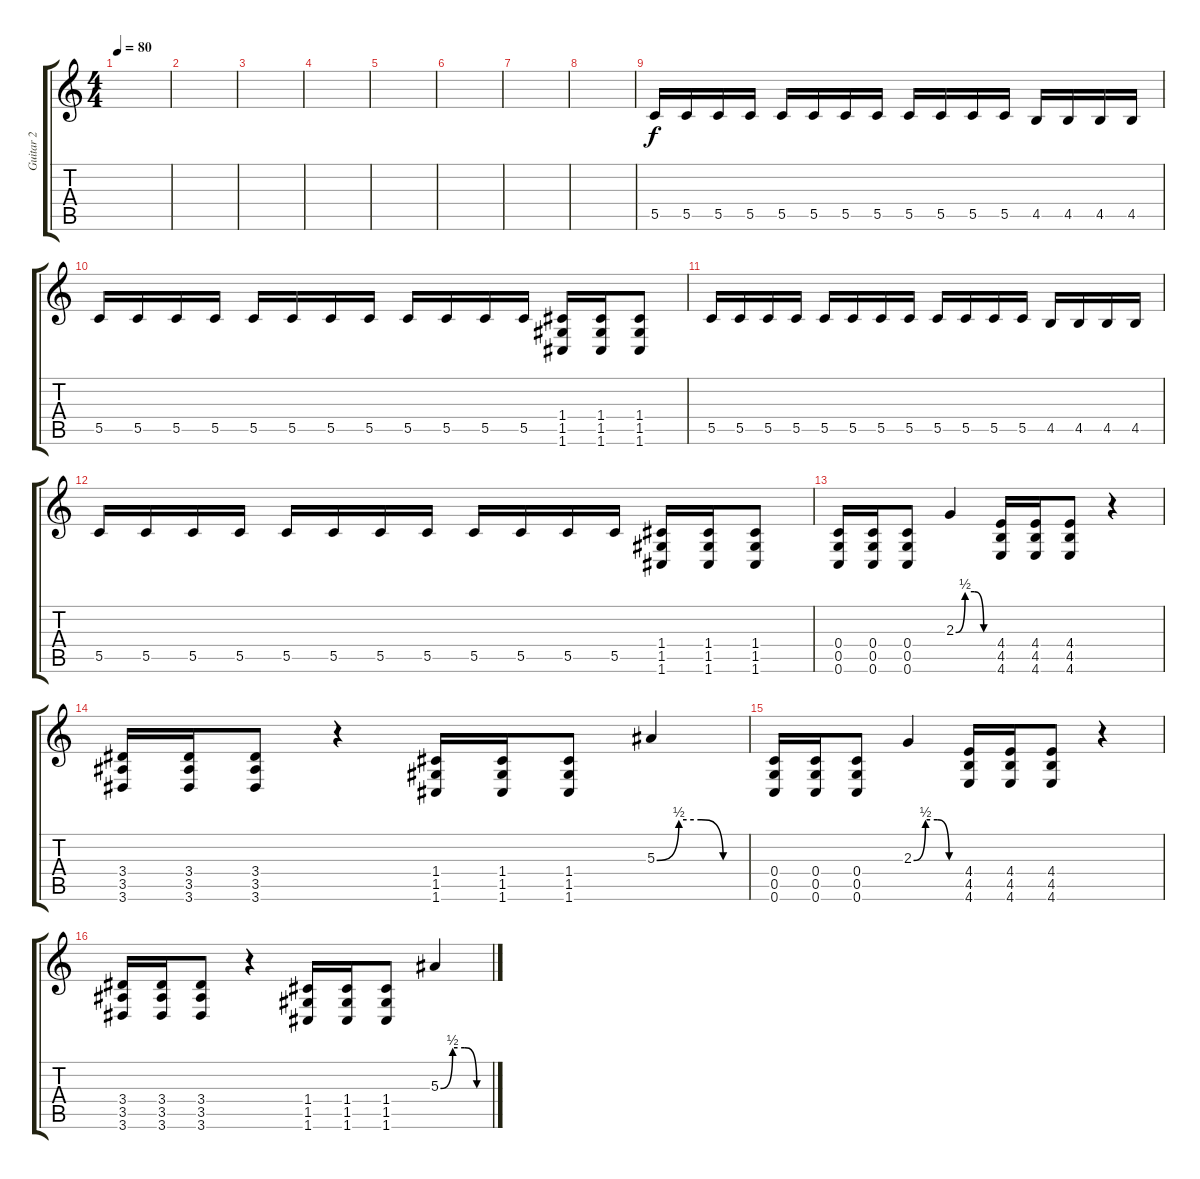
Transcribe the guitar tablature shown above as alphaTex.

\track ("Guitar 2" "Guitar 2") {instrument distortionguitar}
\staff {score tabs}
\tuning (D4 A3 F3 C3 G2 C2) {hide}
\ts (4 4)
\tempo 80
\clef g2
\ks c
|
|
|
|
|
|
|
|
5.5.16 5.5.16 5.5.16 5.5.16 5.5.16 5.5.16 5.5.16 5.5.16 5.5.16 5.5.16 5.5.16 5.5.16 4.5.16 4.5.16 4.5.16 4.5.16 |
5.5.16 5.5.16 5.5.16 5.5.16 5.5.16 5.5.16 5.5.16 5.5.16 5.5.16 5.5.16 5.5.16 5.5.16 (1.4 1.5 1.6).16 (1.4 1.5 1.6).16 (1.4 1.5 1.6).8 |
5.5.16 5.5.16 5.5.16 5.5.16 5.5.16 5.5.16 5.5.16 5.5.16 5.5.16 5.5.16 5.5.16 5.5.16 4.5.16 4.5.16 4.5.16 4.5.16 |
5.5.16 5.5.16 5.5.16 5.5.16 5.5.16 5.5.16 5.5.16 5.5.16 5.5.16 5.5.16 5.5.16 5.5.16 (1.4 1.5 1.6).16 (1.4 1.5 1.6).16 (1.4 1.5 1.6).8 |
(0.4 0.5 0.6).16{balance 16} (0.4 0.5 0.6).16 (0.4 0.5 0.6).8 2.3{be (custom 0 0 15 2 30 2 45 0 60 0)}.4 (4.4 4.5 4.6).16 (4.4 4.5 4.6).16 (4.4 4.5 4.6).8 r.4 |
(3.4 3.5 3.6).16 (3.4 3.5 3.6).16 (3.4 3.5 3.6).8 r.4 (1.4 1.5 1.6).16 (1.4 1.5 1.6).16 (1.4 1.5 1.6).8 5.3{be (custom 0 0 15 2 30 2 45 0 60 0)}.4 |
(0.4 0.5 0.6).16{balance 16} (0.4 0.5 0.6).16 (0.4 0.5 0.6).8 2.3{be (custom 0 0 15 2 30 2 45 0 60 0)}.4 (4.4 4.5 4.6).16 (4.4 4.5 4.6).16 (4.4 4.5 4.6).8 r.4 |
(3.4 3.5 3.6).16 (3.4 3.5 3.6).16 (3.4 3.5 3.6).8 r.4 (1.4 1.5 1.6).16 (1.4 1.5 1.6).16 (1.4 1.5 1.6).8 5.3{be (custom 0 0 15 2 30 2 45 0 60 0)}.4
